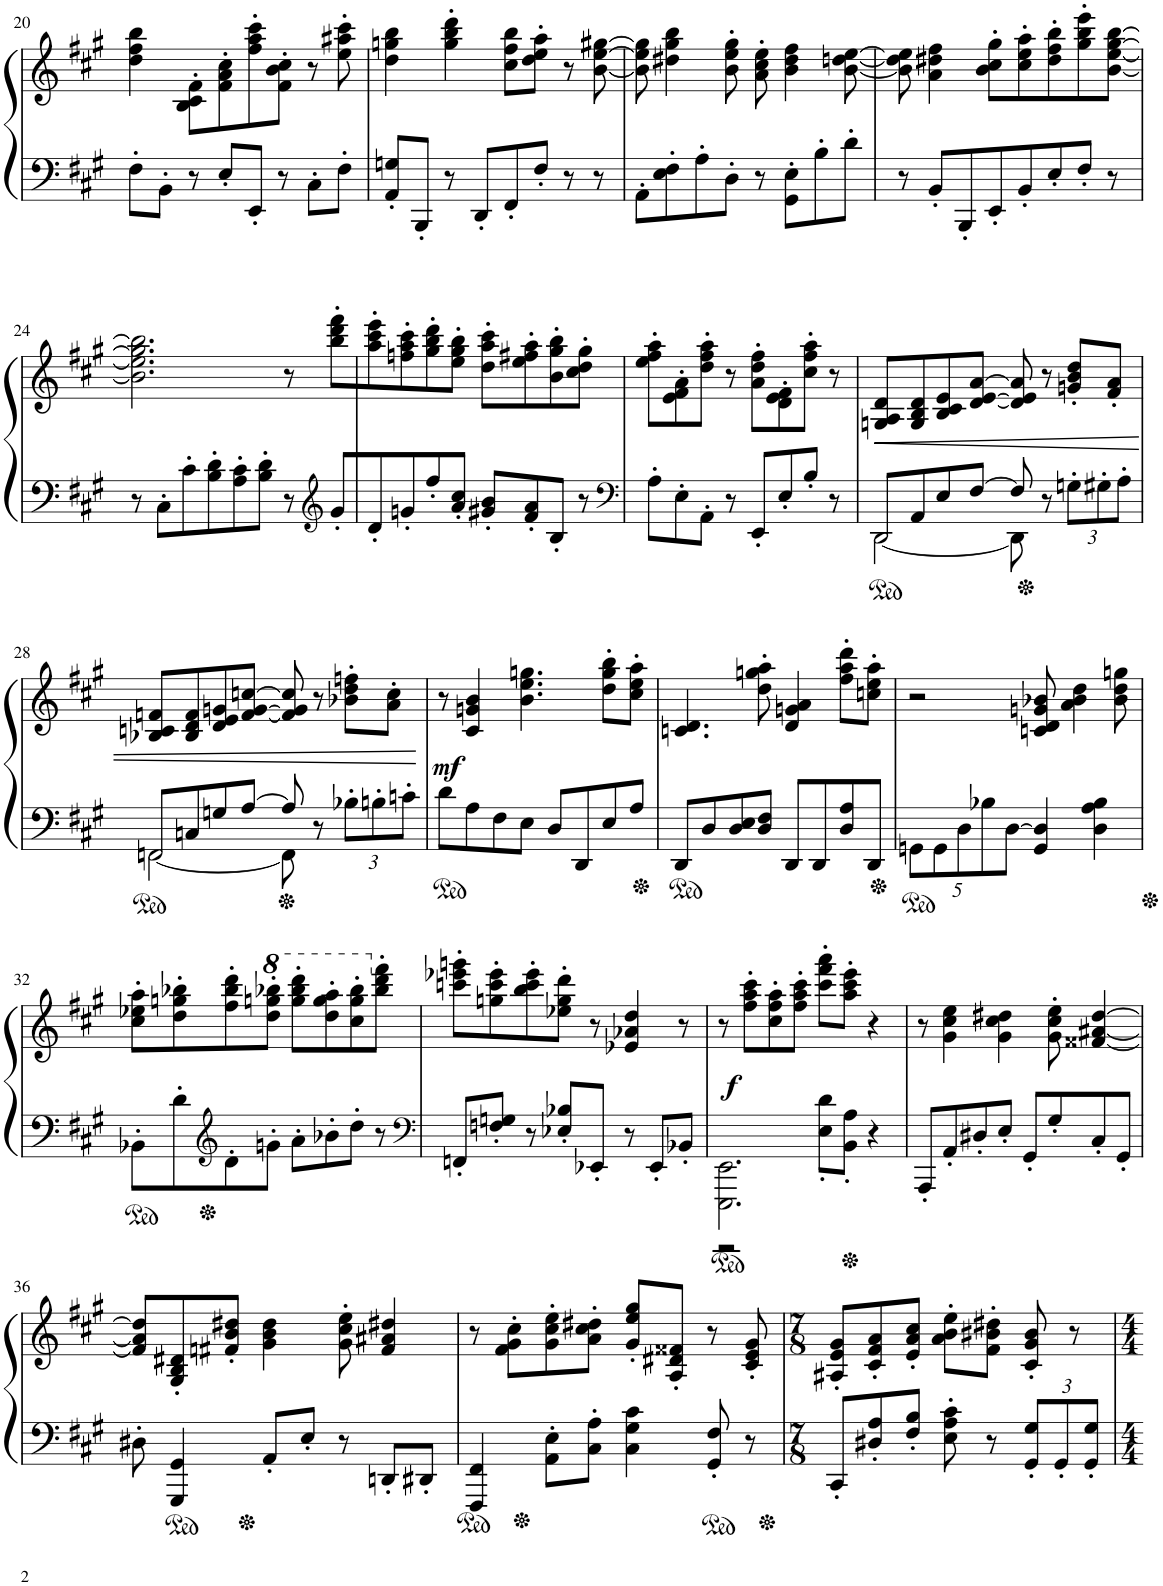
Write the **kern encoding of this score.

**kern	**kern	**dynam
*part1	*part1	*part1
*staff2	*staff1	*staff1/2
*I"Piano	*	*
*I'Pno.	*	*
!!LO:PB:g=z
*clefF4	*clefG2	*
*k[f#c#g#]	*k[f#c#g#]	*
*M4/4	*M4/4	*
=20	=20	=20
8F#'\L	4dd\ 4ff#\ 4bb\	.
8BB'\J	.	.
8r	8B\' 8c#\' 8f#\'L	.
8E'/L	8f#\' 8a\' 8cc#\'	.
8EE'/J	8ff#\' 8aa\' 8ccc#\'	.
8r	8f#\' 8b\' 8cc#\'J	.
8C#'\L	8r	.
8F#'\J	8ee\' 8aa#X\' 8ccc#\'	.
=21	=21	=21
8AA/' 8Gn/'L	4dd\ 4ggn\ 4bb\	.
8BBB'/J	.	.
8r	4gg\' 4bb\' 4ddd\'	.
8DD'/L	.	.
8FF#'/	8cc#\ 8ff#\ 8bb\L	.
8F#'/J	8dd\' 8ee\' 8aa\'J	.
8r	8r	.
8r	[8b\ [8ee\ [8gg#X\	.
=22	=22	=22
8AA'\L	8b\] 8ee\] 8gg#\]	.
8E\' 8F#\'	4dd#X\ 4gg#\ 4bb\	.
8A'\	.	.
8D'\J	8b\' 8ee\' 8gg#\'	.
8r	8a\' 8cc#\' 8ee\'	.
8GG#\' 8E\'L	4b\ 4dd#\ 4ff#\	.
8B'\	.	.
8d'\J	[8b\ [8ddn\ [8ee\	.
=23	=23	=23
8r	8b\] 8dd\] 8ee\]	.
8BB'/L	4a\ 4dd#X\ 4ff#\	.
8BBB'/	.	.
8EE'/	8b\' 8cc#\' 8gg#\'L	.
8BB'/	8cc#\' 8ee\' 8aa\'	.
8E'/	8dd#\' 8ff#\' 8bb\'	.
8F#'/J	8gg#\' 8bb\' 8eee\'	.
8r	[8b\ [8ee\ [8gg#\ [8bb\J	.
!!LO:LB:g=z
=24	=24	=24
8r	2.b\] 2.ee\] 2.gg#\] 2.bb\]	.
8C#'\L	.	.
8c#'\	.	.
8B\' 8d\'	.	.
8A\' 8c#\'	.	.
8B\' 8d\'J	.	.
8r	8r	.
*clefG2	*	*
8g#'/L	8bb\' 8ddd\' 8fff#\'L	.
=25	=25	=25
8d'/	8aa\' 8ccc#\' 8eee\'	.
8gn'/	8ffn\' 8aa\' 8ccc#\'	.
8ff#'/	8gg#\' 8bb\' 8ddd\'	.
8a/' 8cc#/'J	8ee\' 8gg#\' 8bb\'J	.
8g#X/' 8b/'L	8dd\' 8aa\' 8ccc#\'L	.
8f#/' 8a/'	8ee\' 8ff#X\' 8aa\'	.
8B'/J	8b\' 8gg#\' 8bb\'	.
8r	8cc#\' 8dd\' 8gg#\'J	.
=26	=26	=26
*clefF4	*	*
8A'\L	8ee\' 8ff#\' 8aa\'L	.
8E'\	8e\' 8f#\' 8a\'	.
8AA'\J	8dd\' 8ff#\' 8aa\'J	.
8r	8r	.
8EE'/L	8a\' 8dd\' 8ff#\'L	.
8E'/	8d\' 8e\' 8f#\'	.
8B'/J	8cc#\' 8ff#\' 8aa\'J	.
8r	8r	.
=27	=27	=27
*^	*	*
!	!	!	!LO:HP:b
8DD/L	[2DD\	8Gn/ 8A/ 8d/L	<
8AA/	.	8G/ 8B/ 8d/	.
8E/	.	8B/ 8c#/ 8e/	.
[8F#/J	.	[8d/ [8e/ [8a/J	.
8F#/]	8DD\]	8d/] 8e/] 8a/]	.
8r	4.ryy	8r	.
*Xbrackettup	*	*	*
12Gn'\L	.	8gn/' 8b/' 8dd/'L	.
12G#X'\	.	.	.
.	.	8f#/' 8a/'J	.
12A'\J	.	.	.
!!LO:LB:g=z
=28	=28	=28	=28
8FFn/L	[2FF\	8B-X/ 8cn/ 8fn/L	.
8Cn/	.	8B-/ 8d/ 8f/	.
8Gn/	.	8d/ 8e/ 8gn/	.
[8A/J	.	[8f/ [8g/ [8ccn/J	.
8A/]	8FF\]	8f/] 8g/] 8cc/]	.
8r	4.ryy	8r	.
12B-X'\L	.	8b-X\' 8dd\' 8ffn\'L	.
12Bn'\	.	.	.
.	.	8a\' 8cc\'J	.
12cn'\J	.	.	.
*v	*v	*	*
.	.	[
=29	=29	=29
!	!	!LO:DY:a=2
8d\L	8r	mf
8A\	4c#/ 4gn/ 4b/	.
8F#\	.	.
8E\J	4.b\ 4.ee\ 4.ggn\	.
8D/L	.	.
8DD/	.	.
8E/	8dd\' 8gg\' 8bb\'L	.
8A/J	8cc#\' 8ee\' 8aa\'J	.
=30	=30	=30
8DD/L	4.cn/ 4.d/	.
8D/	.	.
8D/ 8E/	.	.
8D/ 8F#/J	8dd\' 8ggn\' 8aa\'	.
8DD/L	4d/ 4gn/ 4a/	.
8DD/	.	.
8D/ 8A/	8ff#\' 8aa\' 8ddd\'L	.
8DD/J	8ccn\' 8ee\' 8aa\'J	.
=31	=31	=31
10GGn\L	2r	.
10GG\	.	.
10D\	.	.
10B-X\	.	.
[10D\J	.	.
4GG/ 4D/]	8cn/ 8d/ 8gn/ 8b-X/	.
.	4a\ 4b-\ 4dd\	.
4D\ 4A\ 4B-\	.	.
.	8b-\ 8dd\ 8ggn\	.
!!LO:LB:g=z
=32	=32	=32
8BB-X'\L	8cc#\' 8ee-X\' 8aa\'L	.
8d'\	8dd\' 8ggn\' 8bb-X\'	.
*clefG2	*	*
8d'\	8ff#\' 8bb-\' 8ddd\'	.
*	*8va	*
8gn'\J	8ddd\' 8gggn\' 8bbb-X\'J	.
8a'\L	8ggg\' 8bbb-\' 8dddd\'L	.
8b-X'\	8ddd\' 8ggg\' 8aaa\'	.
8dd'\J	8ccc#\' 8ggg\' 8bbb-\'	.
*	*X8va	*
8r	8bb-\' 8ddd\' 8fff#\'J	.
=33	=33	=33
*clefF4	*	*
8FFn'/L	8cccn\' 8eee-X\' 8gggn\'L	.
8Fn/' 8Gn/'J	8ggn\' 8ccc\' 8eee-\'	.
8r	8bb\' 8ccc\' 8eee-\'	.
8E-X/' 8B-X/'L	8ee-X\' 8gg\' 8ddd\'J	.
8EE-X'/J	8r	.
8r	4e-X/ 4a-X/ 4dd/	.
8EE-'/L	.	.
8BB-X'/J	8r	.
=34	=34	=34
*^	*	*
!	!	!	!LO:DY:a=2
2.EEE\ 2.EE\	2r	8r	f
.	.	8ff#\' 8aa\' 8ccc#\'L	.
.	.	8cc#\' 8ff#\' 8aa\'	.
.	.	8ff#\' 8aa\' 8ccc#\'J	.
.	8E\' 8d\'L	8ccc#\' 8fff#\' 8aaa\'L	.
.	8BB\' 8A\'J	8aa\' 8ccc#\' 8eee\'J	.
4r	4ryy	4r	.
*v	*v	*	*
=35	=35	=35
8AAA'/L	8r	.
8AA'/	4g#\ 4cc#\ 4ee\	.
8D#X'/	.	.
8E'/J	4g#\ 4cc#\ 4dd#X\	.
8GG#'/L	.	.
8G#'/	8g#\' 8cc#\' 8ee\'	.
8C#'/	[4f##X/ [4a#X/ [4dd#/	.
8GG#'/J	.	.
!!LO:LB:g=z
=36	=36	=36
8D#X'\	8f##/] 8a#/] 8dd#/]L	.
4GGG#/ 4GG#/	8G#/' 8B/' 8d#X/'	.
.	8f#X/' 8b/' 8dd#X/'J	.
8AA'/L	4g#\ 4b\ 4dd#\	.
8E'/J	.	.
8r	8g#\' 8cc#\' 8ee\'	.
8DDn'/L	4f#/ 4a#X/ 4dd#X/	.
8DD#X'/J	.	.
=37	=37	=37
4FFF#/ 4FF#/	8r	.
.	8f#\' 8g#\' 8cc#\'L	.
8AA\' 8E\'L	8g#\' 8cc#\' 8ee\'	.
8C#\' 8A\'J	8a\' 8cc#\' 8dd#X\'J	.
4C#\ 4G#\ 4c#\	8g#/' 8ee/' 8gg#/'L	.
.	8A/' 8d#X/' 8f##X/'J	.
8GG#/' 8F#/'	8r	.
8r	8c#/' 8e/' 8g#/'	.
=38	=38	=38
*M7/8	*M7/8	*
8CC#'/L	8A#X/' 8e/' 8g#/'L	.
8D#X/' 8A/'	8c#/' 8f#/' 8a/'	.
8F#/' 8B/'J	8e/' 8a/' 8cc#/'J	.
8E\' 8A\' 8c#\'	8a\' 8b\' 8ee\'L	.
8r	8f#\' 8b#X\' 8dd#X\'J	.
12GG#/' 12G#/'L	8c#/' 8g#/' 8b#/'	.
12GG#'/	.	.
.	8r	.
12GG#/' 12G#/'J	.	.
=	=	=
*-	*-	*-
